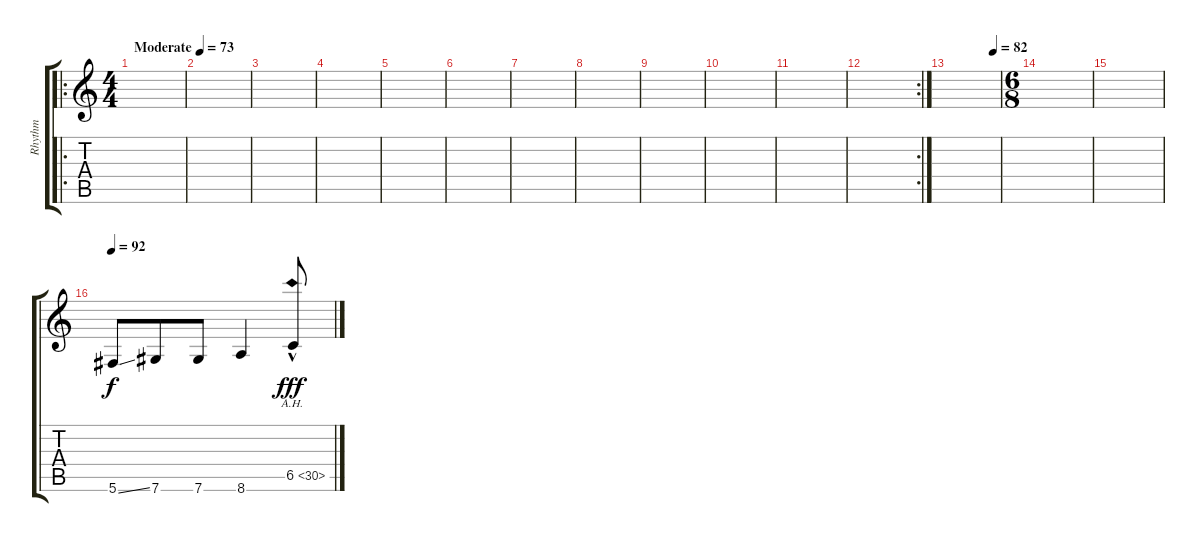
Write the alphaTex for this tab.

\track ("Rhythm" "Rhythm") {instrument distortionguitar}
\staff {score tabs}
\tuning (Db4 Ab3 E3 B2 Gb2 Db2) {hide}
\ro
\ts (4 4)
\tempo (73 "Moderate")
\clef g2
\ks c
|
|
|
|
|
|
|
|
|
|
|
\rc 2
|
\tempo (82 0.875)
|
\ts (6 8)
|
|
\tempo 92
5.6{ss}.8{volume 14 balance 0} 7.6.8 7.6.8 8.6.4 6.5{ah 24 hac}.8{dy fff}
